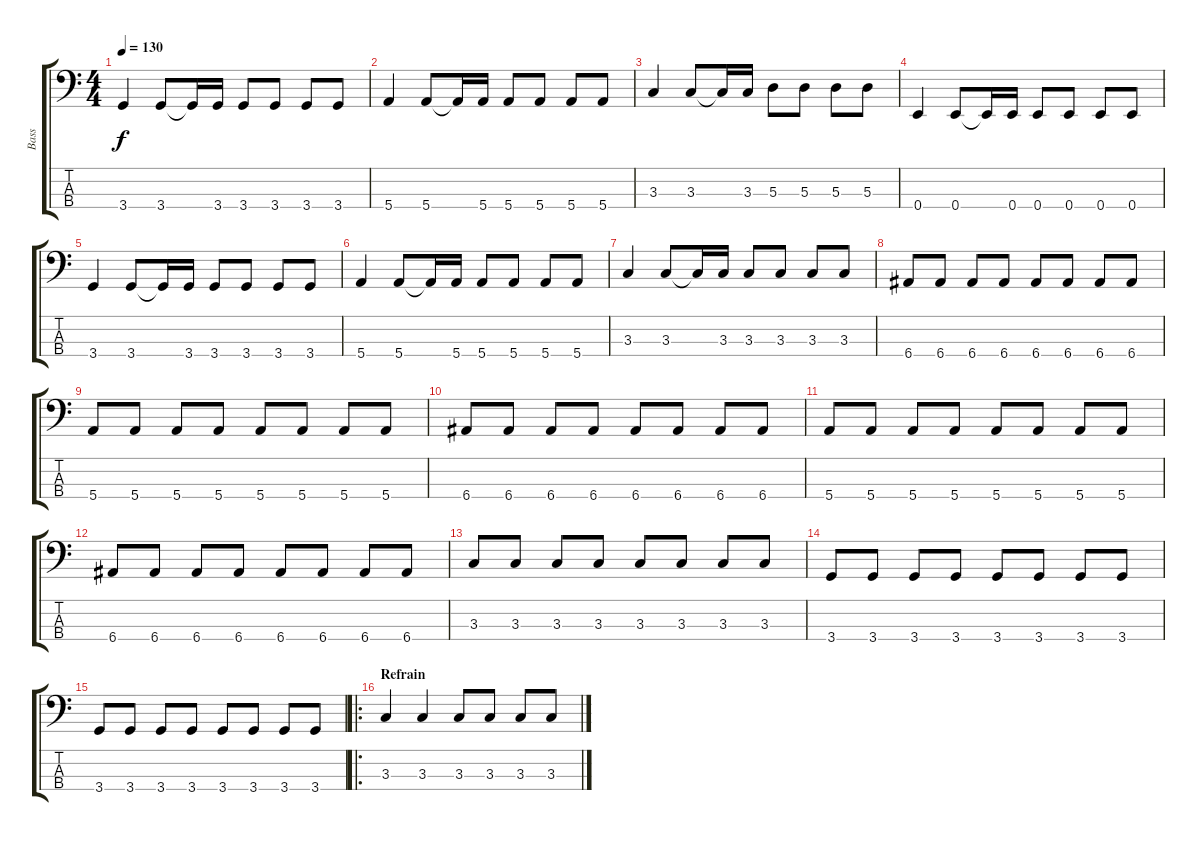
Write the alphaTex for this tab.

\track ("Bass" "Bass") {instrument electricbassfinger}
\staff {score tabs}
\tuning (G2 D2 A1 E1) {hide}
\ts (4 4)
\tempo 130
\clef f4
\ks c
3.4.4{dy f} 3.4.8 3.4{t}.16 3.4.16 3.4.8 3.4.8 3.4.8 3.4.8 |
5.4.4 5.4.8 5.4{t}.16 5.4.16 5.4.8 5.4.8 5.4.8 5.4.8 |
3.3.4 3.3.8 3.3{t}.16 3.3.16 5.3.8 5.3.8 5.3.8 5.3.8 |
0.4.4 0.4.8 0.4{t}.16 0.4.16 0.4.8 0.4.8 0.4.8 0.4.8 |
3.4.4 3.4.8 3.4{t}.16 3.4.16 3.4.8 3.4.8 3.4.8 3.4.8 |
5.4.4 5.4.8 5.4{t}.16 5.4.16 5.4.8 5.4.8 5.4.8 5.4.8 |
3.3.4 3.3.8 3.3{t}.16 3.3.16 3.3.8 3.3.8 3.3.8 3.3.8 |
6.4.8 6.4.8 6.4.8 6.4.8 6.4.8 6.4.8 6.4.8 6.4.8 |
5.4.8 5.4.8 5.4.8 5.4.8 5.4.8 5.4.8 5.4.8 5.4.8 |
6.4.8 6.4.8 6.4.8 6.4.8 6.4.8 6.4.8 6.4.8 6.4.8 |
5.4.8 5.4.8 5.4.8 5.4.8 5.4.8 5.4.8 5.4.8 5.4.8 |
6.4.8 6.4.8 6.4.8 6.4.8 6.4.8 6.4.8 6.4.8 6.4.8 |
3.3.8 3.3.8 3.3.8 3.3.8 3.3.8 3.3.8 3.3.8 3.3.8 |
3.4.8 3.4.8 3.4.8 3.4.8 3.4.8 3.4.8 3.4.8 3.4.8 |
3.4.8 3.4.8 3.4.8 3.4.8 3.4.8 3.4.8 3.4.8 3.4.8 |
\ro
\section ("" "Refrain")
3.3.4 3.3.4 3.3.8 3.3.8 3.3.8 3.3.8
